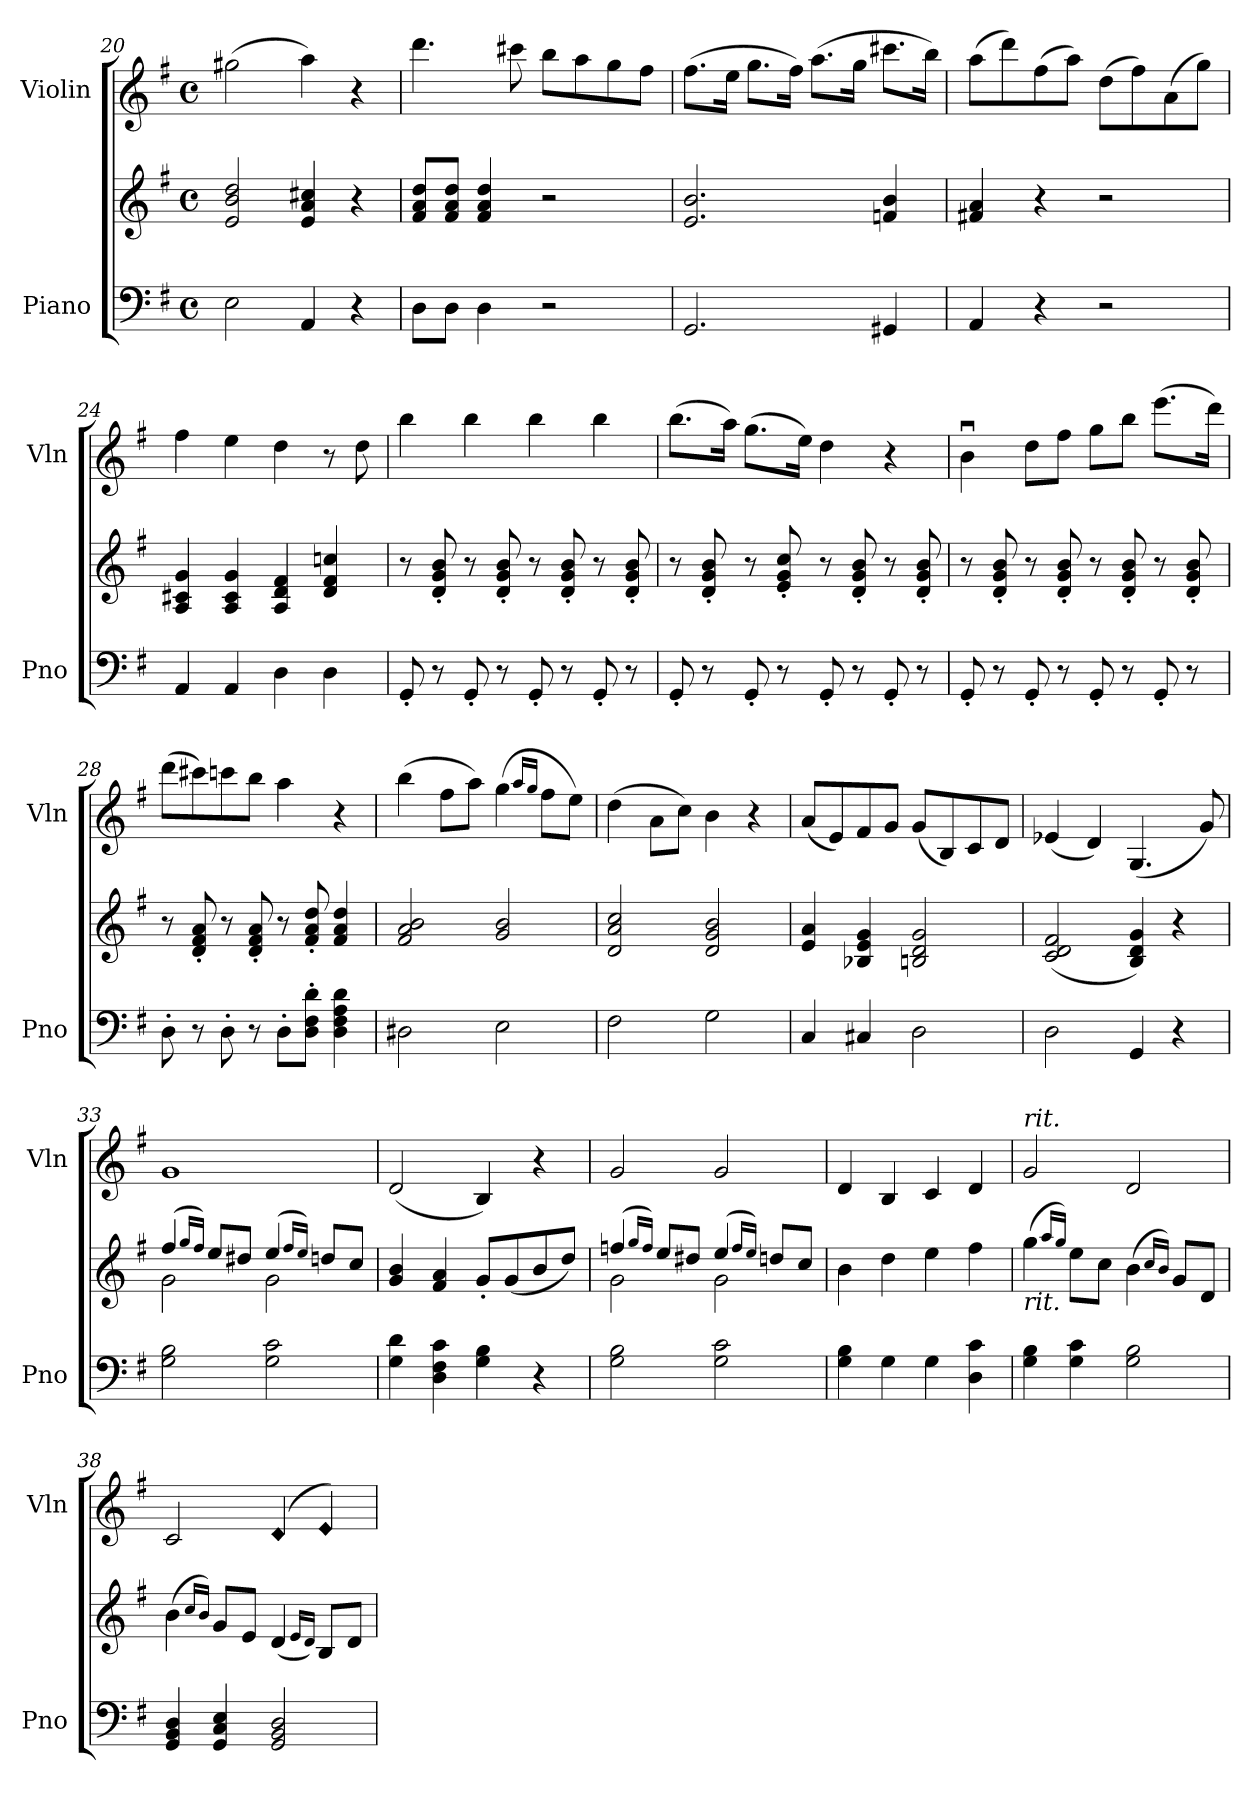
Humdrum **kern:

**kern	**kern	**kern
*part2	*part2	*part1
*staff3	*staff2	*staff1
*I"Piano	*	*I"Violin
*I'Pno	*	*I'Vln
*clefF4	*clefG2	*clefG2
*k[f#]	*k[f#]	*k[f#]
*M4/4	*M4/4	*M4/4
*met(c)	*met(c)	*met(c)
=20	=20	=20
2E\	2e/ 2b/ 2dd/	(>2gg#X\
4AA/	4e/ 4a/ 4cc#X/	4aa\)
4r	4r	4r
=21	=21	=21
8D\L	8f#/ 8a/ 8dd/L	4.ddd\
8D\J	8f#/ 8a/ 8dd/J	.
4D\	4f#/ 4a/ 4dd/	.
.	.	8ccc#X\
2r	2r	8bb\L
.	.	8aa\
.	.	8gg\
.	.	8ff#\J
!!LO:LB:g=z
=22	=22	=22
2.GG/	2.e/ 2.b/	(>8.ff#\L
.	.	16ee\Jk
.	.	8.gg\L
.	.	16ff#\Jk)
.	.	(>8.aa\L
.	.	16gg\Jk
4GG#X/	4fn/ 4b/	8.ccc#X\L
.	.	16bb\Jk)
=23	=23	=23
4AA/	4f#X/ 4a/	(>8aa\L
.	.	8ddd\)
4r	4r	(>8ff#\
.	.	8aa\J)
2r	2r	(>8dd\L
.	.	8ff#\)
.	.	(>8a\
.	.	8gg\J)
=24	=24	=24
4AA/	4A/ 4c#X/ 4g/	4ff#\
4AA/	4A/ 4c#/ 4g/	4ee\
4D\	4A/ 4d/ 4f#/	4dd\
4D\	4d/ 4f#/ 4ccn/	8r
.	.	8dd\
=25	=25	=25
8GG'/	8r	4bb\
8r	8d/' 8g/' 8b/'	.
8GG'/	8r	4bb\
8r	8d/' 8g/' 8b/'	.
8GG'/	8r	4bb\
8r	8d/' 8g/' 8b/'	.
8GG'/	8r	4bb\
8r	8d/' 8g/' 8b/'	.
=26	=26	=26
8GG'/	8r	(>8.bb\L
8r	8d/' 8g/' 8b/'	.
.	.	16aa\Jk)
8GG'/	8r	(>8.gg\L
8r	8e/' 8g/' 8cc/'	.
.	.	16ee\Jk)
8GG'/	8r	4dd\
8r	8d/' 8g/' 8b/'	.
8GG'/	8r	4r
8r	8d/' 8g/' 8b/'	.
!!LO:LB:g=z
=27	=27	=27
8GG'/	8r	4bu\
8r	8d/' 8g/' 8b/'	.
8GG'/	8r	8dd\L
8r	8d/' 8g/' 8b/'	8ff#\J
8GG'/	8r	8gg\L
8r	8d/' 8g/' 8b/'	8bb\J
8GG'/	8r	(>8.eee\L
8r	8d/' 8g/' 8b/'	.
.	.	16ddd\Jk)
=28	=28	=28
8D'\	8r	(>8ddd\L
8r	8d/' 8f#/' 8a/'	8ccc#X\)
8D'\	8r	8cccn\
8r	8d/' 8f#/' 8a/'	8bb\J
8D'\L	8r	4aa\
8D\' 8F#\' 8d\'J	8f#/' 8a/' 8dd/'	.
4D\ 4F#\ 4A\ 4d\	4f#/ 4a/ 4dd/	4r
=29	=29	=29
2D#X\	2f#/ 2a/ 2b/	(>4bb\
.	.	8ff#\L
.	.	8aa\J)
2E\	2g/ 2b/	(>4gg\
.	.	16qaa/LL
.	.	16qgg/JJ
.	.	8ff#\L
.	.	8ee\J)
=30	=30	=30
2F#\	2d/ 2a/ 2cc/	(>4dd\
.	.	8a\L
.	.	8cc\J)
2G\	2d/ 2g/ 2b/	4b\
.	.	4r
=31	=31	=31
4C/	4e/ 4a/	(<8a/L
.	.	8e/)
4C#X/	4B-X/ 4e/ 4g/	8f#/
.	.	8g/J
2D\	2Bn/ 2d/ 2g/	(<8g/L
.	.	8B/)
.	.	8c/
.	.	8d/J
=32	=32	=32
2D\	(<2c/ 2d/ 2f#/	(<4e-X/
.	.	4d/)
4GG/	4B/ 4d/ 4g/)	(<4.G/
4r	4r	.
.	.	8g/)
!!LO:LB:g=z
=33	=33	=33
*	*^	*
2G\ 2B\	(>4ff#/	2g\	1g
.	16qgg/LL	.	.
.	16qff#/JJ)	.	.
.	8ee/L	.	.
.	8dd#X/J	.	.
2G\ 2c\	(>4ee/	2g\	.
.	16qff#/LL	.	.
.	16qee/JJ)	.	.
.	8ddn/L	.	.
.	8cc/J	.	.
*	*v	*v	*
=34	=34	=34
4G\ 4d\	4g/ 4b/	(<2d/
4D\ 4F#\ 4c\	4f#/ 4a/	.
4G\ 4B\	8g'/L	4B/)
.	(<8g/	.
4r	8b/	4r
.	8dd/J)	.
=35	=35	=35
*	*^	*
2G\ 2B\	(>4ffn/	2g\	2g/
.	16qgg/LL	.	.
.	16qff/JJ)	.	.
.	8ee/L	.	.
.	8dd#X/J	.	.
2G\ 2c\	(>4ee/	2g\	2g/
.	16qff/LL	.	.
.	16qee/JJ)	.	.
.	8ddn/L	.	.
.	8cc/J	.	.
*	*v	*v	*
=36	=36	=36
4G\ 4B\	4b\	4d/
4G\	4dd\	4B/
4G\	4ee\	4c/
4D\ 4c\	4ff#\	4d/
!!LO:PB:g=z
=37	=37	=37
!	!	!LO:TX:a:i:t=rit.
!	!LO:TX:b:i:t=rit.	!
4G\ 4B\	(>4gg\	2g/
.	16qaa/LL	.
.	16qgg/JJ)	.
4G\ 4c\	8ee\L	.
.	8cc\J	.
2G\ 2B\	(>4b\	2d/
.	16qcc/LL	.
.	16qb/JJ)	.
.	8g/L	.
.	8d/J	.
=38	=38	=38
!	!	!LO:TX:a:i:t=Harmonic
!	!	!LO:N:head=diamond
*	*	*^
4GG/ 4BB/ 4D/	(>4b\	2c/	2gyy
.	16qcc/LL	.	.
.	16qb/JJ)	.	.
4GG/ 4C/ 4E/	8g/L	.	.
.	8e/J	.	.
!	!	!LO:N:head=diamond	!
2GG/ 2BB/ 2D/	(<4d/	(<4d/	4dyy
.	16qe/LL	.	.
.	16qd/JJ)	.	.
!	!	!LO:N:head=diamond	!
.	8B/L	4e/)	4byy
.	8d/J	.	.
*	*	*v	*v
=	=	=
*-	*-	*-
